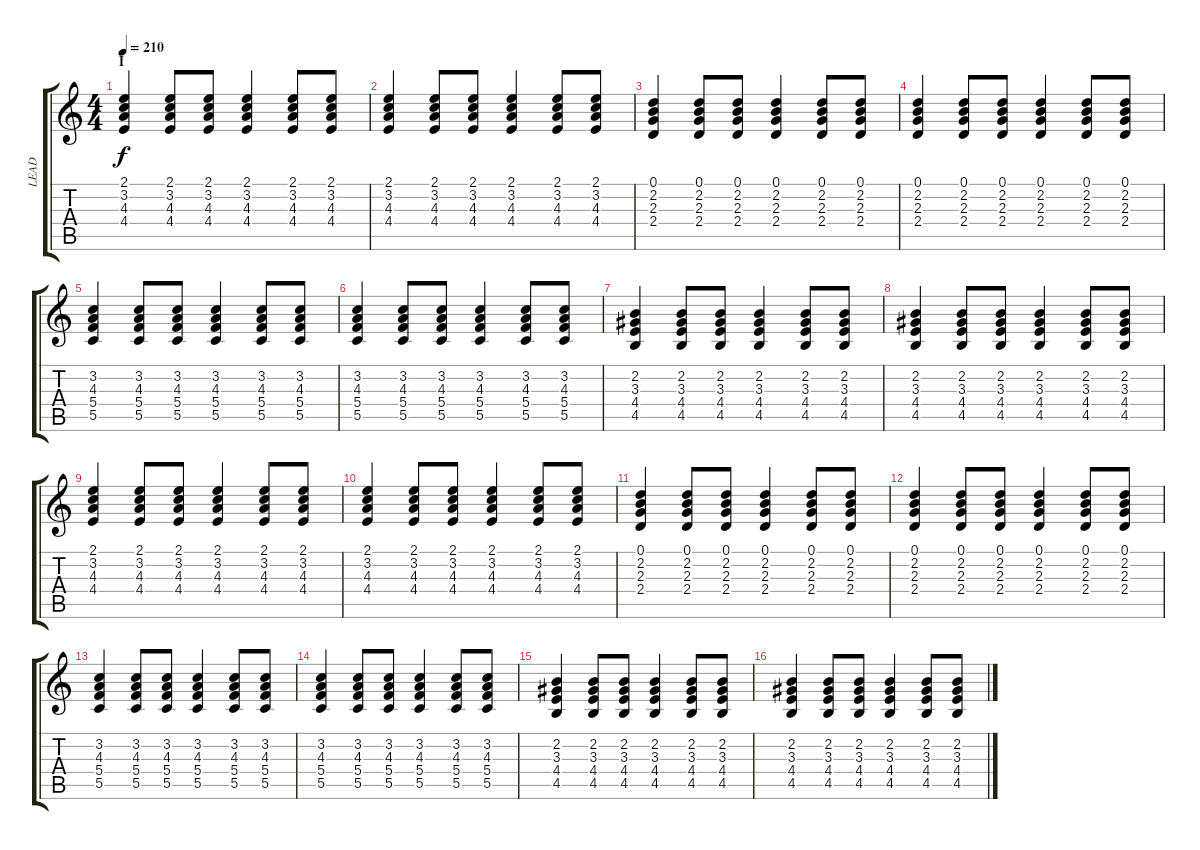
\track ("LEAD" "LEAD") {instrument acousticguitarsteel}
\staff {score tabs}
\tuning (D4 A3 F3 C3 G2 C2) {hide}
\ts (4 4)
\section ("" "I")
\tempo 210
\clef g2
\ks c
(2.1 3.2 4.3 4.4).4{dy f} (2.1 3.2 4.3 4.4).8 (2.1 3.2 4.3 4.4).8 (2.1 3.2 4.3 4.4).4 (2.1 3.2 4.3 4.4).8 (2.1 3.2 4.3 4.4).8 |
(2.1 3.2 4.3 4.4).4 (2.1 3.2 4.3 4.4).8 (2.1 3.2 4.3 4.4).8 (2.1 3.2 4.3 4.4).4 (2.1 3.2 4.3 4.4).8 (2.1 3.2 4.3 4.4).8 |
(0.1 2.2 2.3 2.4).4 (0.1 2.2 2.3 2.4).8 (0.1 2.2 2.3 2.4).8 (0.1 2.2 2.3 2.4).4 (0.1 2.2 2.3 2.4).8 (0.1 2.2 2.3 2.4).8 |
(0.1 2.2 2.3 2.4).4 (0.1 2.2 2.3 2.4).8 (0.1 2.2 2.3 2.4).8 (0.1 2.2 2.3 2.4).4 (0.1 2.2 2.3 2.4).8 (0.1 2.2 2.3 2.4).8 |
(3.2 4.3 5.4 5.5).4 (3.2 4.3 5.4 5.5).8 (3.2 4.3 5.4 5.5).8 (3.2 4.3 5.4 5.5).4 (3.2 4.3 5.4 5.5).8 (3.2 4.3 5.4 5.5).8 |
(3.2 4.3 5.4 5.5).4 (3.2 4.3 5.4 5.5).8 (3.2 4.3 5.4 5.5).8 (3.2 4.3 5.4 5.5).4 (3.2 4.3 5.4 5.5).8 (3.2 4.3 5.4 5.5).8 |
(2.2 3.3 4.4 4.5).4 (2.2 3.3 4.4 4.5).8 (2.2 3.3 4.4 4.5).8 (2.2 3.3 4.4 4.5).4 (2.2 3.3 4.4 4.5).8 (2.2 3.3 4.4 4.5).8 |
(2.2 3.3 4.4 4.5).4 (2.2 3.3 4.4 4.5).8 (2.2 3.3 4.4 4.5).8 (2.2 3.3 4.4 4.5).4 (2.2 3.3 4.4 4.5).8 (2.2 3.3 4.4 4.5).8 |
(2.1 3.2 4.3 4.4).4 (2.1 3.2 4.3 4.4).8 (2.1 3.2 4.3 4.4).8 (2.1 3.2 4.3 4.4).4 (2.1 3.2 4.3 4.4).8 (2.1 3.2 4.3 4.4).8 |
(2.1 3.2 4.3 4.4).4 (2.1 3.2 4.3 4.4).8 (2.1 3.2 4.3 4.4).8 (2.1 3.2 4.3 4.4).4 (2.1 3.2 4.3 4.4).8 (2.1 3.2 4.3 4.4).8 |
(0.1 2.2 2.3 2.4).4 (0.1 2.2 2.3 2.4).8 (0.1 2.2 2.3 2.4).8 (0.1 2.2 2.3 2.4).4 (0.1 2.2 2.3 2.4).8 (0.1 2.2 2.3 2.4).8 |
(0.1 2.2 2.3 2.4).4 (0.1 2.2 2.3 2.4).8 (0.1 2.2 2.3 2.4).8 (0.1 2.2 2.3 2.4).4 (0.1 2.2 2.3 2.4).8 (0.1 2.2 2.3 2.4).8 |
(3.2 4.3 5.4 5.5).4 (3.2 4.3 5.4 5.5).8 (3.2 4.3 5.4 5.5).8 (3.2 4.3 5.4 5.5).4 (3.2 4.3 5.4 5.5).8 (3.2 4.3 5.4 5.5).8 |
(3.2 4.3 5.4 5.5).4 (3.2 4.3 5.4 5.5).8 (3.2 4.3 5.4 5.5).8 (3.2 4.3 5.4 5.5).4 (3.2 4.3 5.4 5.5).8 (3.2 4.3 5.4 5.5).8 |
(2.2 3.3 4.4 4.5).4 (2.2 3.3 4.4 4.5).8 (2.2 3.3 4.4 4.5).8 (2.2 3.3 4.4 4.5).4 (2.2 3.3 4.4 4.5).8 (2.2 3.3 4.4 4.5).8 |
(2.2 3.3 4.4 4.5).4 (2.2 3.3 4.4 4.5).8 (2.2 3.3 4.4 4.5).8 (2.2 3.3 4.4 4.5).4 (2.2 3.3 4.4 4.5).8 (2.2 3.3 4.4 4.5).8
